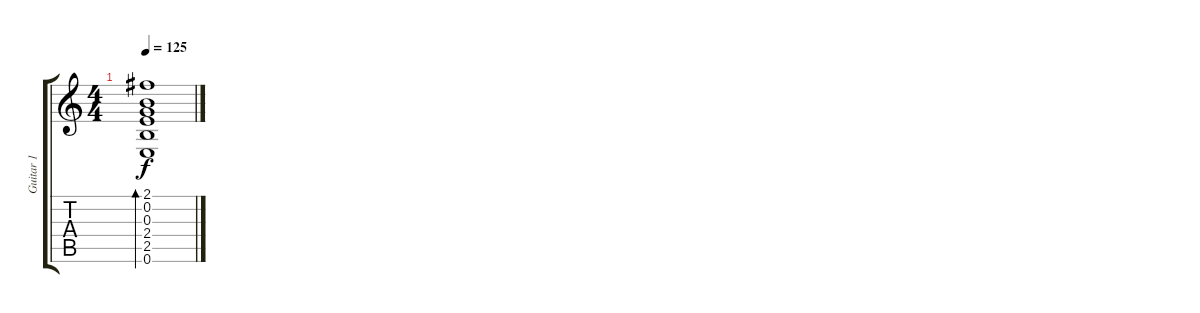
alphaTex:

\track ("Guitar 1" "Guitar 1") {instrument acousticguitarsteel}
\staff {score tabs}
\tuning (E4 B3 G3 D3 A2 E2) {hide}
\ts (4 4)
\tempo 125
\clef g2
\ks c
(2.1 0.2 0.3 2.4 2.5 0.6).1{bd 240 dy f}
